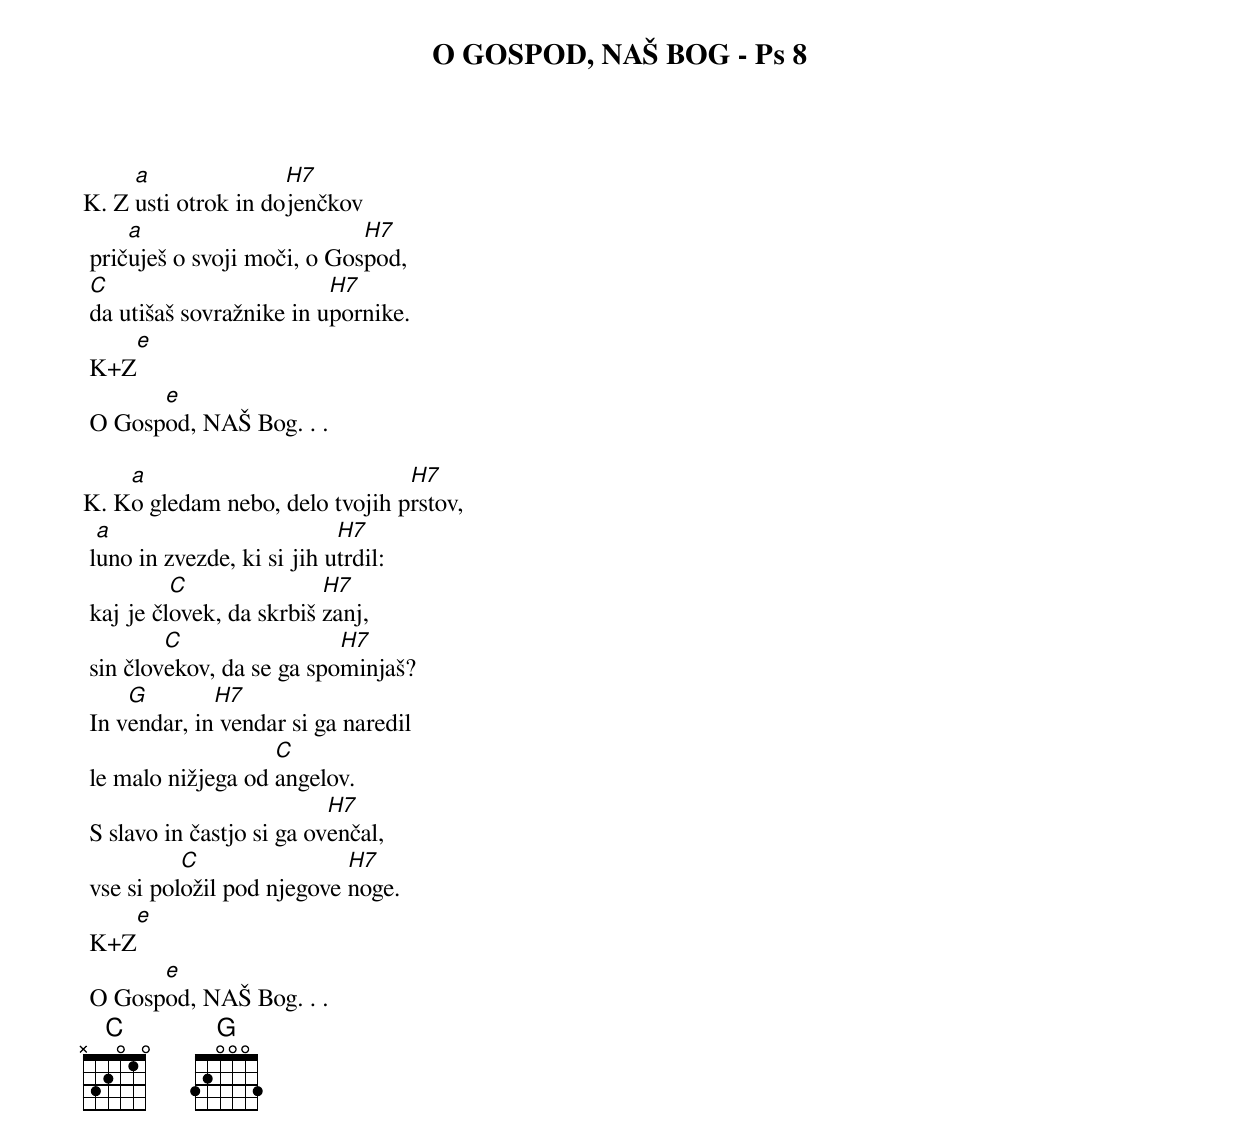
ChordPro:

{title: O GOSPOD, NAŠ BOG - Ps 8}

K.	Z [a]usti otrok in do[H7]jenčkov
	prič[a]uješ o svoji moči, o Gos[H7]pod,
	[C]da utišaš sovražnike in u[H7]pornike.
	K+Z[e]
	O Gosp[e]od, NAŠ Bog. . .

K.	K[a]o gledam nebo, delo tvojih p[H7]rstov,
	l[a]uno in zvezde, ki si jih u[H7]trdil:
	kaj je čl[C]ovek, da skrbiš [H7]zanj,
	sin člov[C]ekov, da se ga spo[H7]minjaš?
	In v[G]endar, in[H7] vendar si ga naredil
	le malo nižjega od [C]angelov.
	S slavo in častjo si ga ov[H7]enčal,
	vse si pol[C]ožil pod njegove [H7]noge.
	K+Z[e]
	O Gosp[e]od, NAŠ Bog. . .
